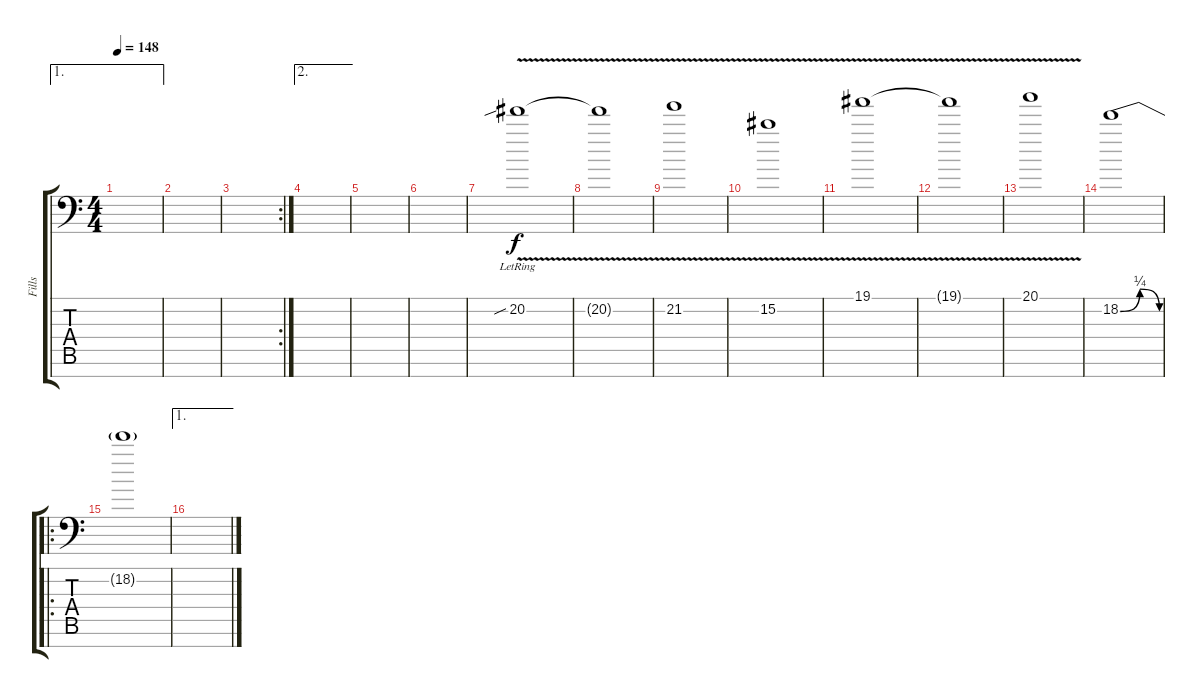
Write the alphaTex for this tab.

\track ("Fills" "Fills") {instrument distortionguitar}
\staff {score tabs}
\tuning (Eb4 Bb3 Gb3 Db3 Ab2 Eb2 Bb1) {hide}
\ae 1
\ts (4 4)
\tempo 148
\clef f4
\ks c
|
|
\rc 2
|
\ae 2
|
|
|
20.2{v sib lr}.1 |
20.2{t}.1 |
21.2{v}.1 |
15.2{v}.1 |
19.1{v}.1 |
19.1{t}.1 |
20.1{v}.1 |
18.2{be (bendrelease 0 0 30 1 30 1 60 0)}.1 |
\ro
18.2{t}.1 |
\ae 1
